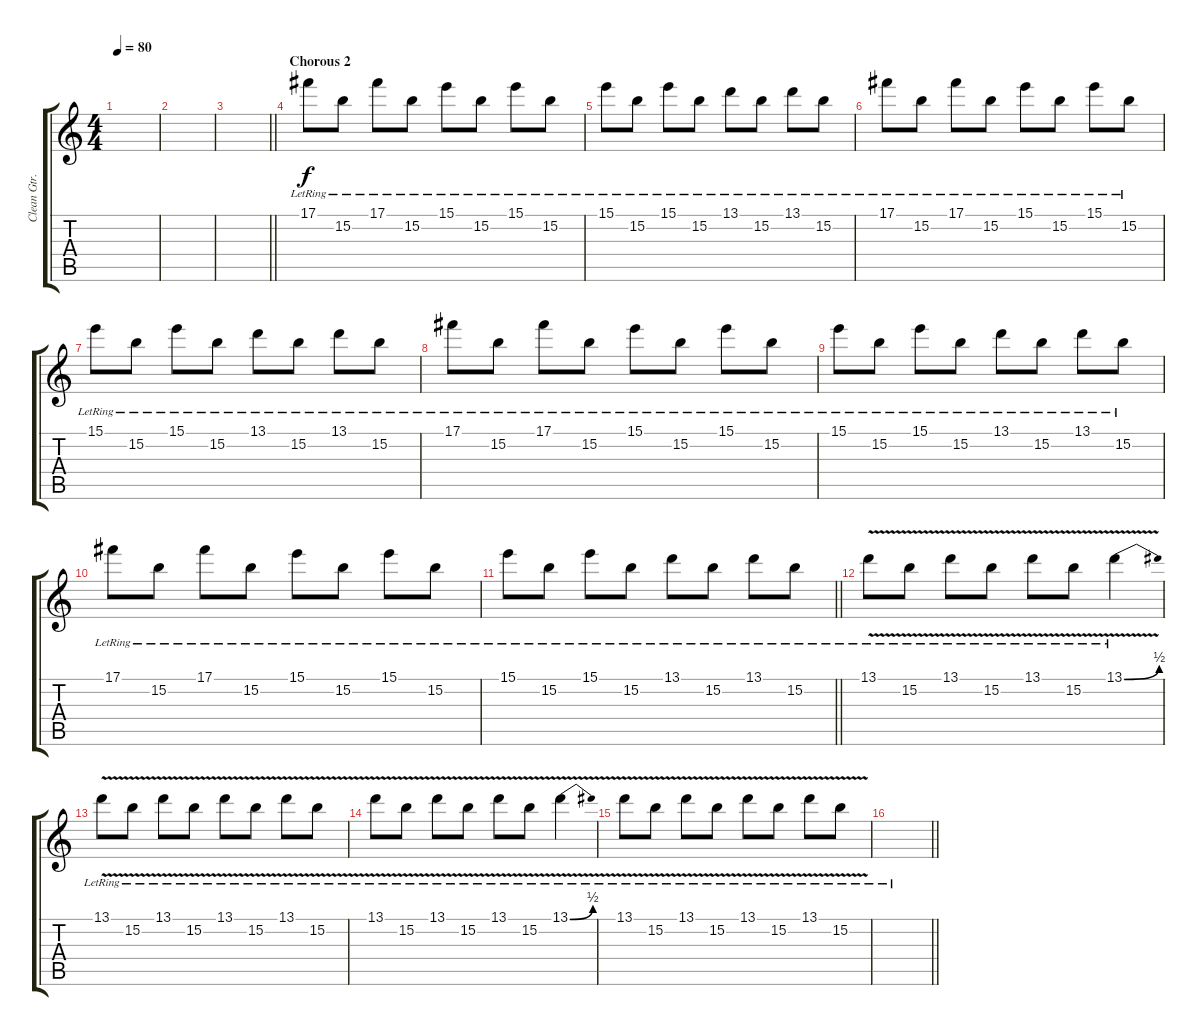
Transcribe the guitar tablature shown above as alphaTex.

\track ("Clean Gtr. 1" "Clean Gtr.") {instrument electricguitarclean}
\staff {score tabs}
\tuning (Db4 Ab3 E3 B2 Gb2 B1) {hide}
\ts (4 4)
\tempo 80
\clef g2
\ks c
|
|
\barLineRight lightlight
|
\section ("" "Chorous 2")
17.1{lr}.8 15.2{lr}.8 17.1{lr}.8 15.2{lr}.8 15.1{lr}.8 15.2{lr}.8 15.1{lr}.8 15.2{lr}.8 |
15.1{lr}.8 15.2{lr}.8 15.1{lr}.8 15.2{lr}.8 13.1{lr}.8 15.2{lr}.8 13.1{lr}.8 15.2{lr}.8 |
17.1{lr}.8 15.2{lr}.8 17.1{lr}.8 15.2{lr}.8 15.1{lr}.8 15.2{lr}.8 15.1{lr}.8 15.2{lr}.8 |
15.1{lr}.8 15.2{lr}.8 15.1{lr}.8 15.2{lr}.8 13.1{lr}.8 15.2{lr}.8 13.1{lr}.8 15.2{lr}.8 |
17.1{lr}.8 15.2{lr}.8 17.1{lr}.8 15.2{lr}.8 15.1{lr}.8 15.2{lr}.8 15.1{lr}.8 15.2{lr}.8 |
15.1{lr}.8 15.2{lr}.8 15.1{lr}.8 15.2{lr}.8 13.1{lr}.8 15.2{lr}.8 13.1{lr}.8 15.2{lr}.8 |
17.1{lr}.8 15.2{lr}.8 17.1{lr}.8 15.2{lr}.8 15.1{lr}.8 15.2{lr}.8 15.1{lr}.8 15.2{lr}.8 |
\barLineRight lightlight
15.1{lr}.8 15.2{lr}.8 15.1{lr}.8 15.2{lr}.8 13.1{lr}.8 15.2{lr}.8 13.1{lr}.8 15.2{lr}.8 |
\section ("" "")
13.1{v lr}.8 15.2{v lr}.8 13.1{v lr}.8 15.2{v lr}.8 13.1{v lr}.8 15.2{v lr}.8 13.1{be (bend 0 0 60 2) v lr}.4 |
13.1{v lr}.8 15.2{v lr}.8 13.1{v lr}.8 15.2{v lr}.8 13.1{v lr}.8 15.2{v lr}.8 13.1{v lr}.8 15.2{v lr}.8 |
13.1{v lr}.8 15.2{v lr}.8 13.1{v lr}.8 15.2{v lr}.8 13.1{v lr}.8 15.2{v lr}.8 13.1{be (bend 0 0 60 2) v lr}.4 |
13.1{v lr}.8 15.2{v lr}.8 13.1{v lr}.8 15.2{v lr}.8 13.1{v lr}.8 15.2{v lr}.8 13.1{v lr}.8 15.2{v lr}.8 |
\barLineRight lightlight
